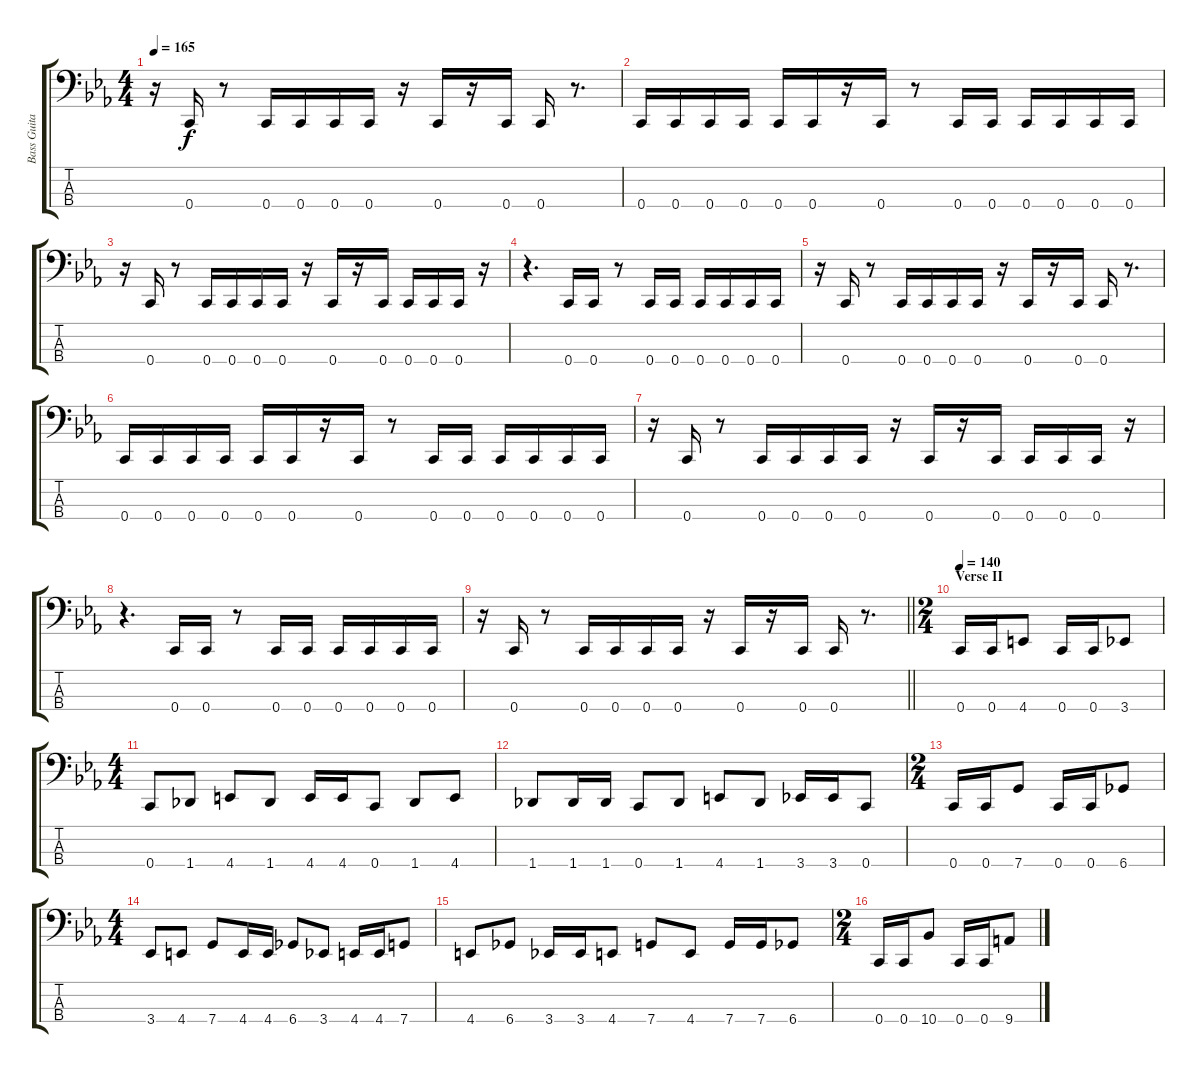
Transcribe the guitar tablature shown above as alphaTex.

\track ("Bass Guitar" "Bass Guita") {instrument electricbassfinger}
\staff {score tabs}
\tuning (F2 C2 G1 C1) {hide}
\ts (4 4)
\tempo 165
\clef f4
\ks eb
r.16{dy f} 0.4.16 r.8 0.4.16 0.4.16 0.4.16 0.4.16 r.16 0.4.16 r.16 0.4.16 0.4.16 r.8{d} |
0.4.16 0.4.16 0.4.16 0.4.16 0.4.16 0.4.16 r.16 0.4.16 r.8 0.4.16 0.4.16 0.4.16 0.4.16 0.4.16 0.4.16 |
r.16 0.4.16 r.8 0.4.16 0.4.16 0.4.16 0.4.16 r.16 0.4.16 r.16 0.4.16 0.4.16 0.4.16 0.4.16 r.16 |
r.4{d} 0.4.16 0.4.16 r.8 0.4.16 0.4.16 0.4.16 0.4.16 0.4.16 0.4.16 |
r.16 0.4.16 r.8 0.4.16 0.4.16 0.4.16 0.4.16 r.16 0.4.16 r.16 0.4.16 0.4.16 r.8{d} |
0.4.16 0.4.16 0.4.16 0.4.16 0.4.16 0.4.16 r.16 0.4.16 r.8 0.4.16 0.4.16 0.4.16 0.4.16 0.4.16 0.4.16 |
r.16 0.4.16 r.8 0.4.16 0.4.16 0.4.16 0.4.16 r.16 0.4.16 r.16 0.4.16 0.4.16 0.4.16 0.4.16 r.16 |
r.4{d} 0.4.16 0.4.16 r.8 0.4.16 0.4.16 0.4.16 0.4.16 0.4.16 0.4.16 |
\barLineRight lightlight
r.16 0.4.16 r.8 0.4.16 0.4.16 0.4.16 0.4.16 r.16 0.4.16 r.16 0.4.16 0.4.16 r.8{d} |
\ts (2 4)
\section ("" "Verse II")
\tempo 140
0.4.16 0.4.16 4.4.8 0.4.16 0.4.16 3.4.8 |
\ts (4 4)
0.4.8 1.4.8 4.4.8 1.4.8 4.4.16 4.4.16 0.4.8 1.4.8 4.4.8 |
1.4.8 1.4.16 1.4.16 0.4.8 1.4.8 4.4.8 1.4.8 3.4.16 3.4.16 0.4.8 |
\ts (2 4)
0.4.16 0.4.16 7.4.8 0.4.16 0.4.16 6.4.8 |
\ts (4 4)
3.4.8 4.4.8 7.4.8 4.4.16 4.4.16 6.4.8 3.4.8 4.4.16 4.4.16 7.4.8 |
4.4.8 6.4.8 3.4.16 3.4.16 4.4.8 7.4.8 4.4.8 7.4.16 7.4.16 6.4.8 |
\ts (2 4)
0.4.16 0.4.16 10.4.8 0.4.16 0.4.16 9.4.8
